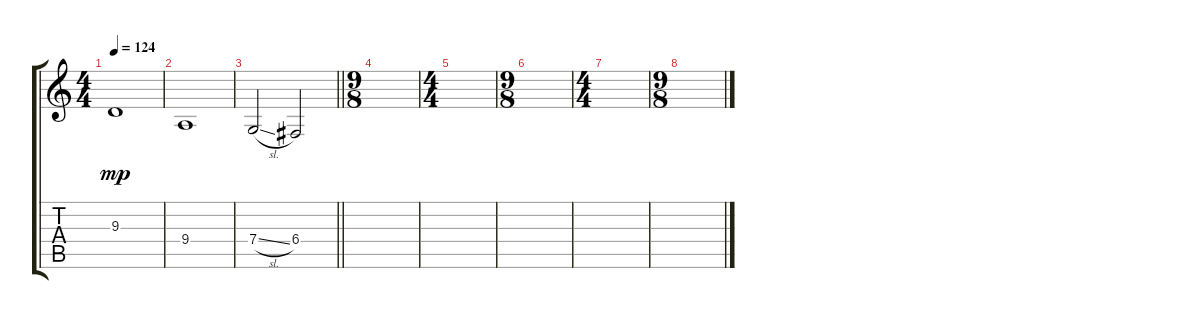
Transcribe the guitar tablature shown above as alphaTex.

\track "" {instrument acousticgrandpiano}
\staff {score tabs}
\tuning (D4 A3 F3 C3 G2 C2) {hide}
\ts (4 4)
\tempo 124
\clef g2
\ks c
9.3.1{dy mp} |
9.4.1 |
\barLineRight lightlight
7.4{sl}.2 6.4.2 |
\ts (9 8)
|
\ts (4 4)
|
\ts (9 8)
|
\ts (4 4)
|
\ts (9 8)
